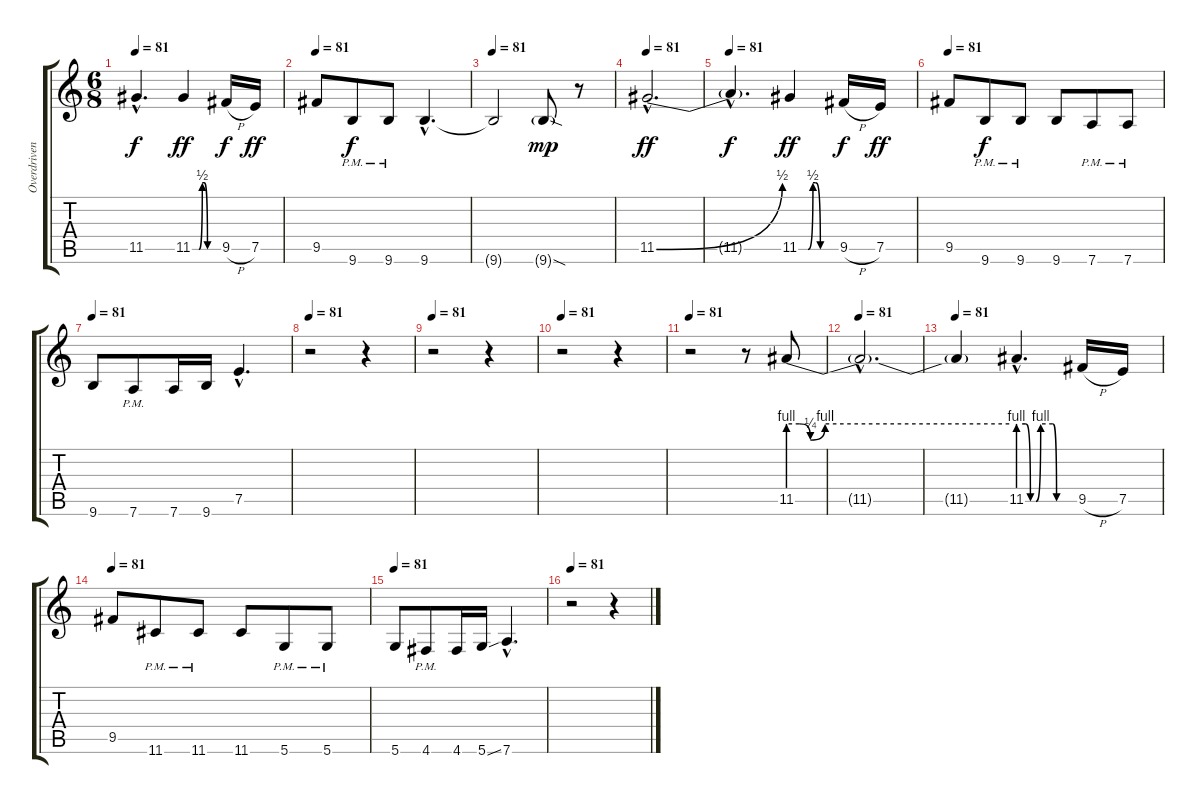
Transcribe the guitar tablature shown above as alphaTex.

\track ("Overdriven Guitar III" "Overdriven") {instrument overdrivenguitar}
\staff {score tabs}
\tuning (E4 B3 G3 D3 A2 D2) {hide}
\ts (6 8)
\tempo 81
\clef g2
\ks c
11.5{hac t}.4{d dy f} 11.5{be (custom 0 0 15 0 23 2 27 2 35 0 45 0 60 0)}.4{dy ff} 9.5{h}.16{dy f} 7.5.16{dy ff} |
\tempo 81
9.5.8 9.6{pm}.8{dy f} 9.6{pm}.8 9.6{hac}.4{d} |
\tempo 81
9.6{t}.2 9.6{sod g}.8{dy mp} r.8 |
\tempo 81
11.5{be (bend 0 0 60 2) hac}.2{d dy ff} |
\tempo 81
11.5{hac t}.4{d dy f} 11.5{be (custom 0 0 15 0 23 2 27 2 35 0 45 0 60 0)}.4{dy ff} 9.5{h}.16{dy f} 7.5.16{dy ff} |
\tempo 81
9.5.8 9.6{pm}.8{dy f} 9.6{pm}.8 9.6.8 7.6{pm}.8 7.6{pm}.8 |
\tempo 81
9.6.8 7.6{pm}.8 7.6.16 9.6.16 7.5{hac}.4{d} |
\tempo 81
r.2 r.4 |
\tempo 81
r.2 r.4 |
\tempo 81
r.2 r.4 |
\tempo 81
r.2 r.8 11.5{be (custom 0 4 3 4 6 1 10 4 60 4)}.8 |
\tempo 81
11.5{hac t}.2{d} |
\tempo 81
11.5{t}.4 11.5{be (custom 0 4 8 4 13 0 19 0 24 4 37 4 41 0 60 0) hac}.4{d} 9.5{h}.16 7.5.16 |
\tempo 81
9.5.8 11.6{pm}.8 11.6{pm}.8 11.6.8 5.6{pm}.8 5.6{pm}.8 |
\tempo 81
5.6.8 4.6{pm}.8 4.6.16 5.6{ss}.16 7.6{hac}.4{d} |
\tempo 81
r.2 r.4
